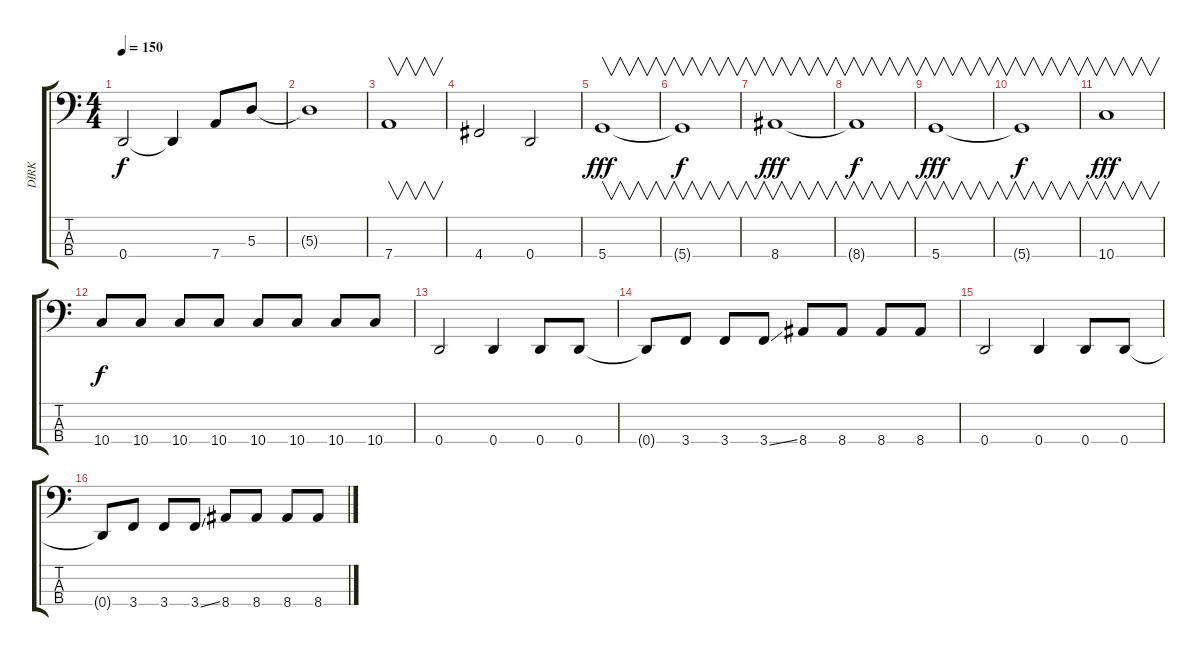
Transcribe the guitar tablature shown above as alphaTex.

\track ("DIRK " "DIRK ") {instrument electricbassfinger}
\staff {score tabs}
\tuning (G2 D2 A1 D1) {hide}
\ts (4 4)
\tempo 150
\clef f4
\ks c
0.4.2{dy f} 0.4{t}.4 7.4.8 5.3.8 |
5.3{t}.1 |
7.4.1{v} |
4.4.2 0.4.2 |
5.4.1{v dy fff} |
5.4{t}.1{v dy f} |
8.4.1{v dy fff} |
8.4{t}.1{v dy f} |
5.4.1{v dy fff} |
5.4{t}.1{v dy f} |
10.4.1{v dy fff} |
10.4.8{dy f} 10.4.8 10.4.8 10.4.8 10.4.8 10.4.8 10.4.8 10.4.8 |
0.4.2 0.4.4 0.4.8 0.4.8 |
0.4{t}.8 3.4.8 3.4.8 3.4{ss}.8 8.4.8 8.4.8 8.4.8 8.4.8 |
0.4.2 0.4.4 0.4.8 0.4.8 |
0.4{t}.8 3.4.8 3.4.8 3.4{ss}.8 8.4.8 8.4.8 8.4.8 8.4.8
